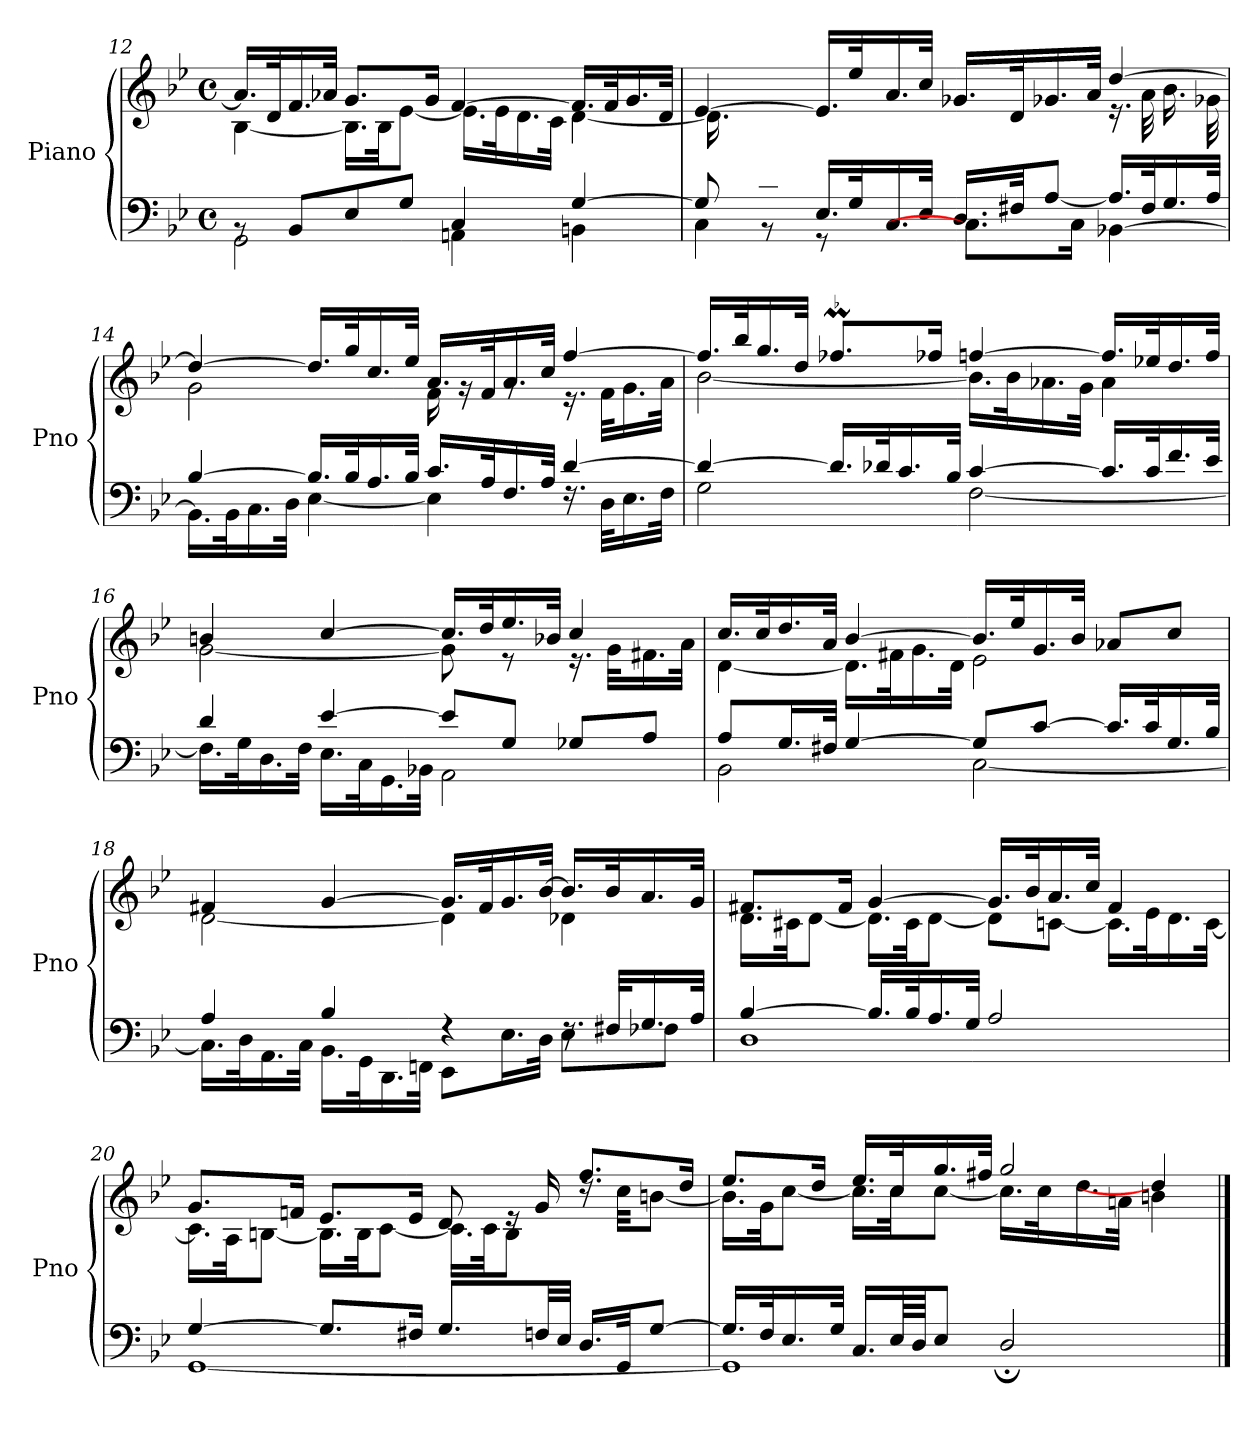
**kern	**kern
*part1	*part1
*staff2	*staff1
*I"Piano	*
*I'Pno	*
*clefF4	*clefG2
*k[b-e-]	*k[b-e-]
*M4/4	*M4/4
*met(c)	*met(c)
=12	=12
*^	*^
8rBB	2GG\	16.a-/LL]	[4B-\
.	.	32d/K	.
8BB-/L	.	16.f/	.
.	.	32a-X/JJk	.
8E-/	.	8.g/L	16.B-\LL]
.	.	.	32B-\JK
8G/J	.	.	[8e-\J
.	.	16g/Jk	.
4C/	4AAn\	[4f/	16.e-\LL]
.	.	.	32e-\K
.	.	.	16.d\
.	.	.	32c\JJk
[4G/	4BBn\	16.f/LL]	[4d\
.	.	32f/K	.
.	.	16.g/	.
.	.	32d/JJk	.
!!LO:LB:g=z	!!
=13	=13	=13	=13
*	*^	*	*
16.ryy	8G/]	4C\	[4e-/	16.d\LL]
32Bn/K	.	.	.	32ryy
*	*	*	*v	*v
16.c/	8rBB	.	.
32G/JJk	.	.	.
*	*	*	*^
2ryy	16.E-/LL	8r	16.e-/LL]	2ryy
.	32G/K	.	32ee-/K	.
.	16.C/	[8C\yy	16.a/	.
.	32E-/JJk	.	32cc/JJk	.
.	16.D/LL	8.C\L]	16.g-Xi/LL	.
.	32F#X/JK	.	32d/K	.
.	[8A/J	.	16.g-Xi/	.
.	.	16C\Jk	.	.
.	.	.	32a/JJk	.
4ryy	16.A/LL]	[4BB-X\	[4dd/	16.r
.	32F#/K	.	.	32a\KLL
.	16.G/	.	.	16.b-\
.	32A/JJk	.	.	32g-Xi\JJk
*	*v	*v	*	*
=14	=14	=14	=14
[4B-/	16.BB-\LL]	4dd/_	2g\
.	32BB-\K	.	.
.	16.C\	.	.
.	32D\JJk	.	.
16.B-/LL]	[4E-\	16.dd/LL]	.
32B-/K	.	32gg/K	.
16.A/	.	16.cc/	.
32B-/JJk	.	32ee-/JJk	.
16.c/LL	4E-\]	16.a/LL	16f\
.	.	.	16rg
32A/K	.	32f/K	.
16.F/	.	16.a/	8rg
32A/JJk	.	32cc/JJk	.
[4d/	16.rF	[4ff/	16.r
.	32D\KLL	.	32f\KLL
.	16.E-\	.	16.g\
.	32F\JJk	.	32a\JJk
!!LO:LB:g=z	!!
=15	=15	=15	=15
4d/_	2G\	16.ff/LL]	[2b-\
.	.	32bb-/K	.
.	.	16.gg/	.
.	.	32dd/JJk	.
16.d/LL]	.	8.ff-XMi/L	.
32d-X/K	.	.	.
16.c/	.	.	.
.	.	16ff-Xi/Jk	.
32B-/JJk	.	.	.
[4c/	[2F\	[4ff/	16.b-\LL]
.	.	.	32b-\K
.	.	.	16.a-X\
.	.	.	32g\JJk
16.c/LL]	.	16.ff/LL]	4a-\
32c/K	.	32ee-X/K	.
16.f/	.	16.dd/	.
32e-/JJk	.	32ff/JJk	.
!!LO:LB:g=z	!!
=16	=16	=16	=16
4d/	16.F\LL]	4bn/	[2g\
.	32G\K	.	.
.	16.D\	.	.
.	32F\JJk	.	.
[4e-/	16.E-\LL	[4cc/	.
.	32C\K	.	.
.	16.GG\	.	.
.	32BB-X\JJk	.	.
8e-/L]	2AA\	16.cc/LL]	8g\]
.	.	32dd/K	.
8G/J	.	16.ee-/	8r
.	.	32b-X/JJk	.
8G-Xi/L	.	4cc/	16.r
.	.	.	32g\KLL
8A/J	.	.	16.f#X\
.	.	.	32a\JJk
=17	=17	=17	=17
8A/L	2BB-\	16.cc/LL	[4d\
.	.	32cc/K	.
16.G/L	.	16.dd/	.
32F#X/JJk	.	32a/JJk	.
[4G/	.	[4b-/	16.d\LL]
.	.	.	32f#X\K
.	.	.	16.g\
.	.	.	32d\JJk
8G/L]	[2C\	16.b-/LL]	2e-\
.	.	32ee-/K	.
[8c/J	.	16.g/	.
.	.	32b-/JJk	.
16.c/LL]	.	8a-X/L	.
32c/K	.	.	.
16.G/	.	8cc/J	.
32B-/JJk	.	.	.
!!LO:LB:g=z	!!
=18	=18	=18	=18
4A/	16.C\LL]	4f#X/	[2d\
.	32D\K	.	.
.	16.AA\	.	.
.	32C\JJk	.	.
4B-/	16.BB-\LL	[4g/	.
.	32GG\K	.	.
.	16.DD\	.	.
.	32FFn\JJk	.	.
4rF	8EE-\L	16.g/LL]	4d\]
.	.	32f#/K	.
.	16.E-\L	16.g/	.
.	32D\JJk	[32b-/JJk	.
16.rF	8E-\L	16.b-/LL]	4d-Xi\
32F#X/KLL	.	32b-/K	.
16.G/	8F-Xi\J	16.a/	.
32A/JJk	.	32g/JJk	.
=19	=19	=19	=19
[4B-/	1D	8.f#X/L	16.d\LL
.	.	.	32c#X\JK
.	.	.	[8d\J
.	.	16f#/Jk	.
16.B-/LL]	.	[4g/	16.d\LL]
32B-/K	.	.	32c#\JK
16.A/	.	.	[8d\J
32G/JJk	.	.	.
2A/	.	16.g/LL]	8d\L]
.	.	32b-/K	.
.	.	16.a/	[8cn\J
.	.	32cc/JJk	.
.	.	4f#/	16.c\LL]
.	.	.	32e-\K
.	.	.	16.d\
.	.	.	[32c\JJk
!!LO:PB:g=z	!!
=20	=20	=20	=20
[4G/	[1GG	8.g/L	16.c\LL]
.	.	.	32A\JK
.	.	.	[8Bn\J
.	.	16fn/Jk	.
8.G/L]	.	8.e-/L	16.B\LL]
.	.	.	32B\JK
.	.	.	[8c\J
16F#X/Jk	.	16e-/Jk	.
8.G/L	.	8d/	16.c\LL]
.	.	.	32c\JK
.	.	16re	8B\J
32Fn/LL	.	16g/	.
32E-/JJJ	.	.	.
16.D/LL	.	8.ff/L	16.rdd
32GG/JK	.	.	32cc\KKL
[8G/J	.	.	[8bn\J
.	.	16dd/Jk	.
=21	=21	=21	=21
*	*^	*	*^
2ryy	16.G/LL]	1GG]	8.ee-/L	16.b\LL]	2ryy
.	32F/K	.	.	32g\JK	.
.	16.E-/	.	.	[8cc\J	.
.	.	.	16dd/Jk	.	.
.	32G/JJk	.	.	.	.
.	16.C/LL	.	16.ee-/LL	16.cc\LL]	.
.	64E-/LL	.	32cc/K	32cc\JK	.
.	64D/JJJ	.	.	.	.
.	8E-/J	.	16.gg/	[8cc\J	.
.	.	.	32ff#X/JJk	.	.
8ryy	2D;/	.	2gg/	16.cc\LL]	8ryy
.	.	.	.	32cc\K	.
4.ryy	.	.	.	16.dd\	[8dd;</yy
.	.	.	.	32an\JJk	.
.	.	.	.	4bn\	4dd/]
*v	*v	*v	*	*	*
*	*v	*v	*v
==	==
*-	*-
